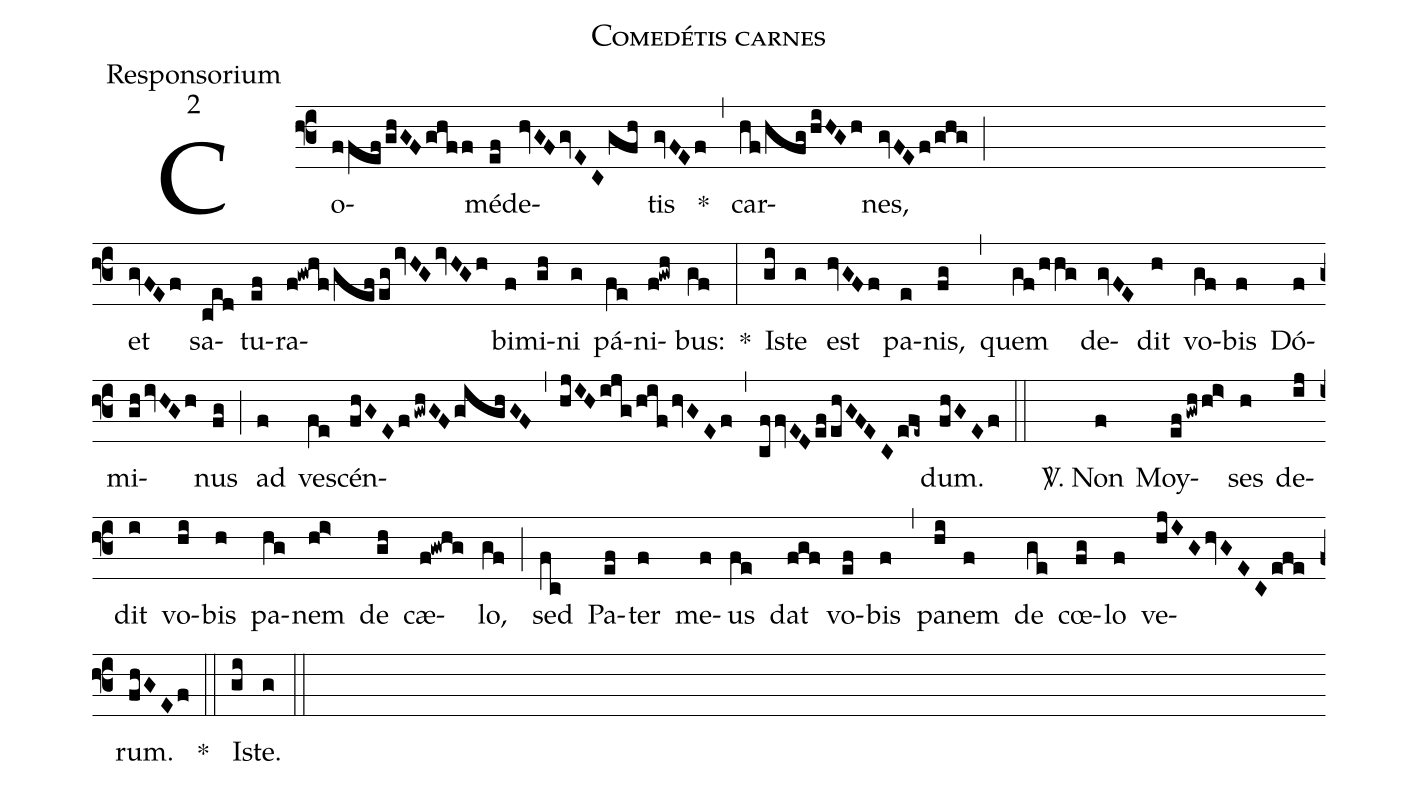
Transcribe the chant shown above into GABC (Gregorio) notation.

name:Comedétis carnes;
office-part:Responsorium;
mode:2;
%%
(f3) Co(ffef/ghGFghff)mé(ef)de(hvGFgvECgfh)tis(gvFEf) *(,) car(hf/hfg/hiHGh)nes,(gvFEf/ghg) (;Z-) et(gvFEf) sa(ced)tu(ef)ra(f!gwhf/gef/egivHGivHGh)bi(f)mi(gh)ni(g) pá(fe)ni(f!gwh)bus:(gf) *(:) I(gi)ste(g) est(hvGFf) pa(e)nis,(fg) (,)
quem(gf/hhg) de(gvFE)dit(h) vo(gf)bis(f) Dó(f)mi(ghivHGh)nus(fg) (;) ad(f) ve(fe)scén(fhGEfgwhGFgigh/GF)(,)(hjIHijg/hif/hvGEf)(,)(cffvED/ef/ehGFEC/efe~)dum.(fhGEf) (::) ()<sp>V/</sp>. Non(f) Moy(efgwhhi>)ses(h) de(ij)dit(i) vo(hi)bis(h) pa(hg)nem(hi>) de(gh) cæ(f!gwhg)lo,(gf) (;)
sed(fc) Pa(ef)ter(f) me(f)us(fe) dat(fgf) vo(ef)bis(f) (,) pa(hi)nem(f) de(ge) cœ(fg)lo(f) ve(hjIGhvGECefe)rum.(fhGEf) *(::) I(gi)ste.(g) (::)
